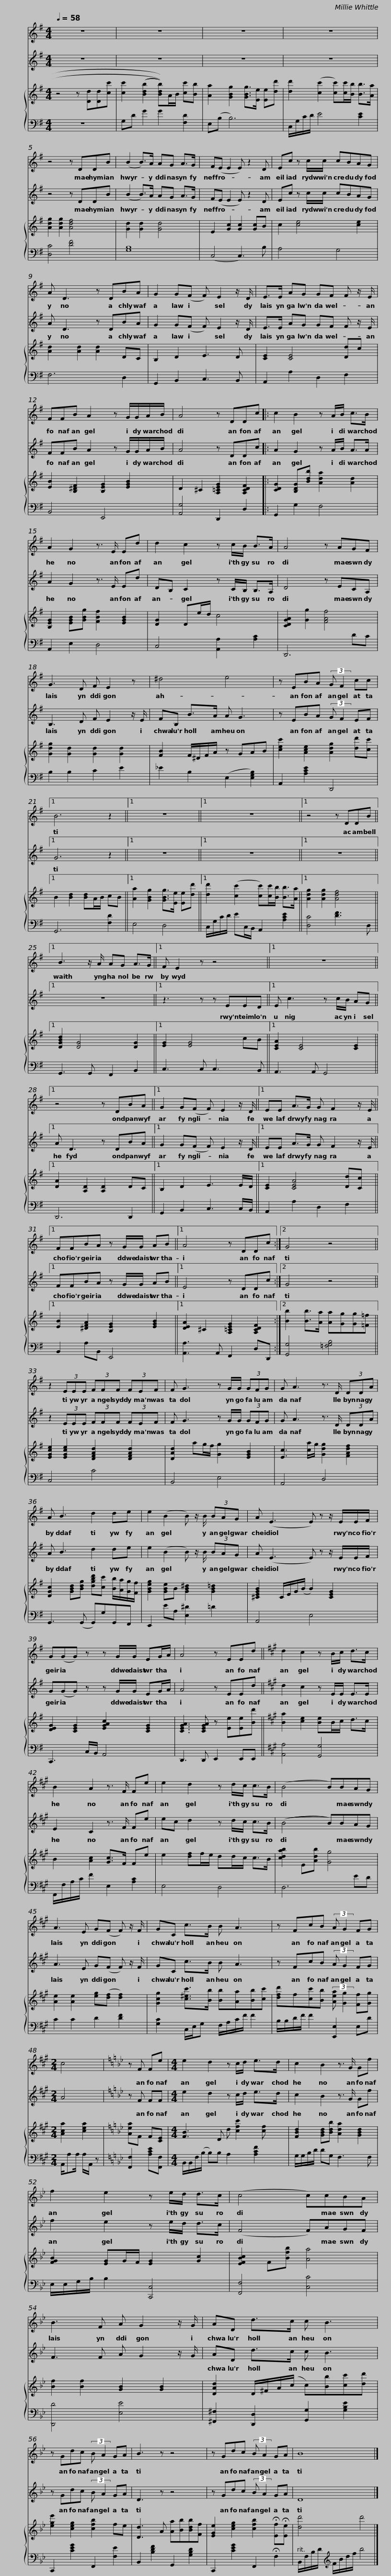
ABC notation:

X:1
%%score 1 2 { 3 | 4 }
L:1/8
Q:1/4=58
M:4/4
I:linebreak $
K:G
V:1 treble
V:2 treble
V:3 treble
V:4 bass
V:1
 z8 | z8 | z8 | z8 |$ z4 z DDB | %5
 (B2 B>)A AG A>G | F(E E2 E) z2 D | Ec z c/c/ cBAG |$ A D3 z DBA | G2 G(F F) E2 z/ D/ | %10
 E>E AG GF F z/ E/ |$ FFB A2 z G/G/A/B/ | A4 z DDc |: c2 B2 z A/B/ c>B |$ A2 G2 z3/2 E/ Ed | %15
 d2 c2 z c/B/ B>A | A4 z AGF | G3 D F E2 z |$ ^d4 e4 | z EBA (3:2:2G F2 cc |1 %20
 B6 z2 ||1 z8 ||1$ z8 ||1 z4 z DDB ||1 B3 z/ A/ AG A>G ||1$ %25
 F E2 z z4 ||1 z8 ||1 z4 z DBA ||1 G2 G(F F) E2 z/ D/ ||1$ EE A>G G F2 z/ E/ ||1 %30
 FFBA z G/G/ AB ||1 A4 z DDc :|2$ G4 z4 || z2 (3EEE (3FFF (3FEF | F G3 z G/G/ (3GFG |$ %35
 G A3 z3/2 D/ (3DDA | A B3 d2 de | e2 (B2 B) z/ B/ (3BAG |$ A (E3 E) z z/ E/E/F/ | G(GG) z z G/G/ EG/A/ | %40
 A4 z EEd ||$[K:A] d2 c2 z B/c/ d>c | B2 A2 z3/2 F/ Fe | e2 d2 z d/c/ c>B | (B4 B)BAG |$ %45
 A3 E G(F F) z/ F/ | GC c>B B A3 | z FcB (3:2:2A G2 FG |$[M:2/4] c4 |[K:Bb] z F Fe | %50
[M:4/4] e2 d2 z c/d/ e>d | c2 B2 z3/2 G/ Gf |$ f2 e2 z e/d/ d>c | (c4 c)cBA | B3 F A G2 z/ G/ |$ %55
 AD d>c c B3 | z Gdc (3:2:2B A2 GA | B3 z z4 |$ z Gdc (3:2:2B A2 GA | B8 |] %60
V:2
 z8 | z8 | z8 | z8 |$ z4 z DDB | %5
 (B2 B>)A AG A>G | F(E E2 E) z2 D | Ec z c/c/ cBAG |$ A D3 z DBA | G2 G(F F) E2 z/ D/ | %10
 E>E AG GF F z/ E/ |$ FFB A2 z G/G/A/B/ | A4 z DDc |: A2 G2 z A/B/ A>A |$ A2 G2 z3/2 E/ Ed | %15
 DB, C2 z C/B,/ B,>A, | D4 z ECA, | B,3 D F E2 z/ E/ |$ FB, B>A A G3 | z EBA (3:2:2G F2 EF |1 %20
 G6 z2 ||1 z8 ||1$ z8 ||1 z8 ||1 z8 ||1$ %25
 z3 z z EED ||1 E c3 z c/B/ AG ||1 A D3 z DBA ||1 G2 G(F F) E2 z/ D/ ||1$ EE A>G G F2 z/ E/ ||1 %30
 FFBA z G/G/ AB ||1 E4 z DDc :|2$ G4 z4 || z2 (3EEE (3FFF (3FEF | F G3 z G/G/ (3GFG |$ %35
 G A3 z3/2 D/ (3DDA | A B3 d2 de | e2 (B2 B) z/ B/ (3BAG |$ A (E3 E) z z/ E/E/F/ | G(GG) z z G/G/ EG/A/ | %40
 A4 z EEd ||$[K:A] d2 c2 z E/E/ E>E | E2 C2 z3/2 F/ Fe | ec d2 z d/c/ c>B | ((B4 B))BAG |$ %45
 A3 E G(F F) z/ F/ | GC c>B B A3 | z FcB (3:2:2A G2 FG |$[M:2/4] A4 |[K:Bb] z F FF | %50
[M:4/4] e2 d2 z c/d/ e>d | c2 B2 z3/2 G/ Gf |$ f2 e2 z e/d/ d>c | (F4 F)AGF | F3 F A G2 z/ G/ |$ %55
 AD d>c c B3 | z Gdc (3:2:2B A2 GA | D3 z z4 |$ z Gdc (3:2:2B A2 GA | D8 |] %60
V:3
 z4 z [Dd][Dd][cc'] | [cc']2 (((([Bdb]2 [Bdb]))))A/B/ [cc'][Bb] | [Aa]2 [GBg]2 [GBg]>[Ee] [Ee][dd'] | [dd']2 ([cc']2 [cc'])[cc']/[Bb]/ [Bb]>[Aa] |$ [Adg]2 [Adg]2 [Adf]4 | %5
 [Gd]2 [Gd]2 [Gd]4 | E2 [Gc]2 [Gc]2 [Gc]B | c2 [ce]4 [ce]2 |$ [Ad]2 [Ad]2 [Ad]2 DC | B,2 D2 E3 D | %10
 [CE]2 [CE]4 [Dd]c |$ [EB]2 [B,^DF]2 [B,EG]2 [EGB]2 | D2 ^C2 [A,=CEG]2 [A,CDF]2 |: [CDG]2 [B,DG][Bdb] [Ada]2 [Ad]2 |$ [B,EG]2 [EGB][GBg] [FBf]2 [EGB]2 | %15
 [DG]2 De/d/ c4 | [CDGA]2 [Gg]2 [FAf]4 | [Gdg]2 [Gd]2 [Gd]2 [Gd]2 |$ [FB]2 F/^D/F/A/ z GAB | [cec']2 [Ace]2 [Adg]2 [dd'][cc'] |1 %20
 B2 [Bd]2 [Bd]A/B/ cB ||1 [Aa]2 [GBg]2 [GBg]>[Ee] [Ee][dd'] ||1$ [dd']2 ([cc']2 [cc'])[cc']/[Bb]/ [Bb]>[Aa] ||1 [Adg]2 [Adg]2 [Adf]4 ||1 [DGBd]2 [DG]4 [DG]2 ||1$ %25
 [EG]2 [EG]4 cB ||1 [CEA]2 [CE]4 [CE]2 ||1 [DA]2 [A,D]2 [A,D]2 DC ||1 B,2 D2 E3 E/D/ ||1$ [CE]2 [CEA]4 [Dd][Cc] ||1 %30
 [EB]2 [^DFA]2 [B,EG]2 [EGB]2 ||1 [DEA]2 ^C2 [A,=CEG]2 [A,CDF]2 :|2$ [Bb]2 [Bb]>[Aa] [Aa][Gg][Gg][=F=f] || [EGce]2 [EGce]2 [DFAd]2 [DFAd]2 | [DAd]2 ag/f/ [Gg]2 [EGB]2 |$ %35
 [Ec]3 [ca]/g/ [Gdg]2 [FAdf]2 | [DGc]2 [GBd][Bdg] [dgbd'][cc'] [Bb]/[Aa]/[Gg]/[Ff]/ | [GBeg]2 [GBe]B [GB^d]2 [GB=d]2 |$ [^CEGB]2 C/E/G/(B/ B2) [CEG]2 | [DEG]2 [CEG]2 [EGAc]2 [CEG]2 | %40
 [CEGA]3 [CEGA] z [Ee][Ee][Bd'] ||$[K:A] [Ba]2 [ce]2 [Be]B/c/ d>c | B2 [Ac]2 [Gc]>F Fe | e2 [df]f/e/ dd/c/ c>B | [cdab]2 E[Adb] [Gg]4 |$ %45
 [Ae]2 [Ae]2 [eg]([df] [df]2) | [Gcg]2 [c^ec']>[Bb] [Bb][Aa][Bb][cc'] | [dfd']f[cc'][Bb] (3:2:2[Aea] [Gg]2 [Ff][Gg] |$[M:2/4] [Aca]2 [cea]2 |[K:Bb] [Aea]F F[CE] | %50
[M:4/4] [FB]3 D d [cfc']2 [cf] | [FBd]2 [GBd][Bdb] [Ada]2 [GBd]2 |$ [FGB]2 [EG]G/F/ [EG]2 [Gc]2 | [EFBc]2 F[Bfb] [Aa]4 | [Bf]2 [Bf]2 [GB]2 [GB]2 |$ %55
 [DAd]2 D/^F/A/(c/ c)[Bb][cc'][dd'] | [ege']2 [ceg]2 [cfb]2 fe | [Dd]3 A [Aa][Bb][Bdb][Ff] |$ [EGe]2 [ceg]2 [cfb]2 !fermata![Ef]!fermata![Ee] | [dd']4 d'4 |] %60
V:4
 z8 | G,D G2 G2 [F,D]2 | E,(B, B,6) | C,/G,/C/D/ E4 [CE]2 |$ [D,C]4 [DF]4 | %5
 [G,B,]8 | (C,4 C,3) B, | A,4 G,4 |$ F,6 D,2 | G,,2 B,,2 C,3 B,, | %10
 A,,2 A,2 D,2 F,2 |$ B,,4 E,,4 | [A,,G,]4 D,,2 D,2 |: G,,2 G,2 F,4 |$ A,,2 E,2 D,4 | %15
 C,4 [A,,A,]2 [A,C]2 | D,,6 DC | B,2 B,2 C2 E2 |$ _E2 B,2 (E,2 [E,G,B,]2) | A,,2 [A,CE]2 D,,4 |1 %20
 G,,6 [F,D]2 ||1 E,4 D,4 ||1$ C,/G,/C/D/ EC,/B,,/ A,,2 [A,CE]2 ||1 [D,C]4 [DF]3 D, ||1 G,,3 G,, F,,2 B,,2 ||1$ %25
 C,3 C, C,3 B,, ||1 A,,3 A,, G,,4 ||1 D,,6 D,,2 ||1 G,,2 B,,2 C,3 C,/B,,/ ||1$ A,,2 A,2 D,2 F,2 ||1 %30
 B,,2 A,B,, E,,4 ||1 [A,,A,]3 A,, F,,2 D,D,, :|2$ [G,,G,]4 [=F,G,B,]4 || C,4 C4 | B,,4 E,4 |$ %35
 A,,4 D,4 | G,,3 (G,, G,,)G,G,,F,, | E,,2 EA, [E,^D]2 =D2 |$ A,,4 E,4 | C,,3 C,/B,,/ A,,4 | %40
 D,,3 D,, E,,2 E,,E,, ||$[K:A] [A,,A,]4 [G,,G,]4 | F,,/F,/A,/C/ F2 E,2 [A,C]2 | E,4 D,4 | D,6 ED |$ %45
 C2 C2 D2 [DF]2 | [G,C]2 C,/E,/G, F,/A,/C/F/ F2 | B,/B,/D/F/ F2 [E,,E,]2 E,D |$[M:2/4] A,,/A,A,/ A,/A,,/ z |[K:Bb] [F,,F,]2 [A,CE][F,,F,] | %50
[M:4/4] B,,/B,,/F,/(B,/ B,)B, A,2 [A,CF]2 | G,/G,/B,/D/ DG, F,3 F, |$ E,/E,/G,/B,/ B,2 [C,,C,]4 | [F,,F,]4 [C,C]4 | [D,,D]4 [E,E]4 |$ %55
 [^F,,^F,]2 [D,,D,]2 [G,,G,]2 [G,B,E]2 | C,,2 [CEG]2 F,,2 [F,E]2 | B,,2 [B,DF]2 G,,2 [G,B,D]2 |$ C,,2 [CEG]2 F,,2 !fermata!F,2 | B,,/F,/B,/D/[K:treble] F/B/d/f/ b4 |] %60
